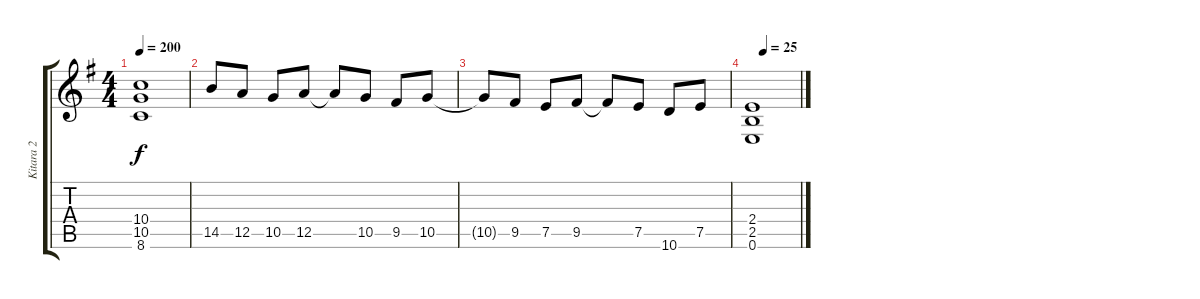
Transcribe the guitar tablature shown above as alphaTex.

\track ("Kitara 2" "Kitara 2") {instrument distortionguitar}
\staff {score tabs}
\tuning (E4 B3 G3 D3 A2 E2) {hide}
\ts (4 4)
\tempo 200
\clef g2
\ks g
(10.4{t} 10.5{t} 8.6{t}).1{dy f} |
14.5.8 12.5.8 10.5.8 12.5.8 12.5{t}.8 10.5.8 9.5.8 10.5.8 |
10.5{t}.8 9.5.8 7.5.8 9.5.8 9.5{t}.8 7.5.8 10.6.8 7.5.8 |
\tempo (25 0.25)
(2.4 2.5 0.6).1
